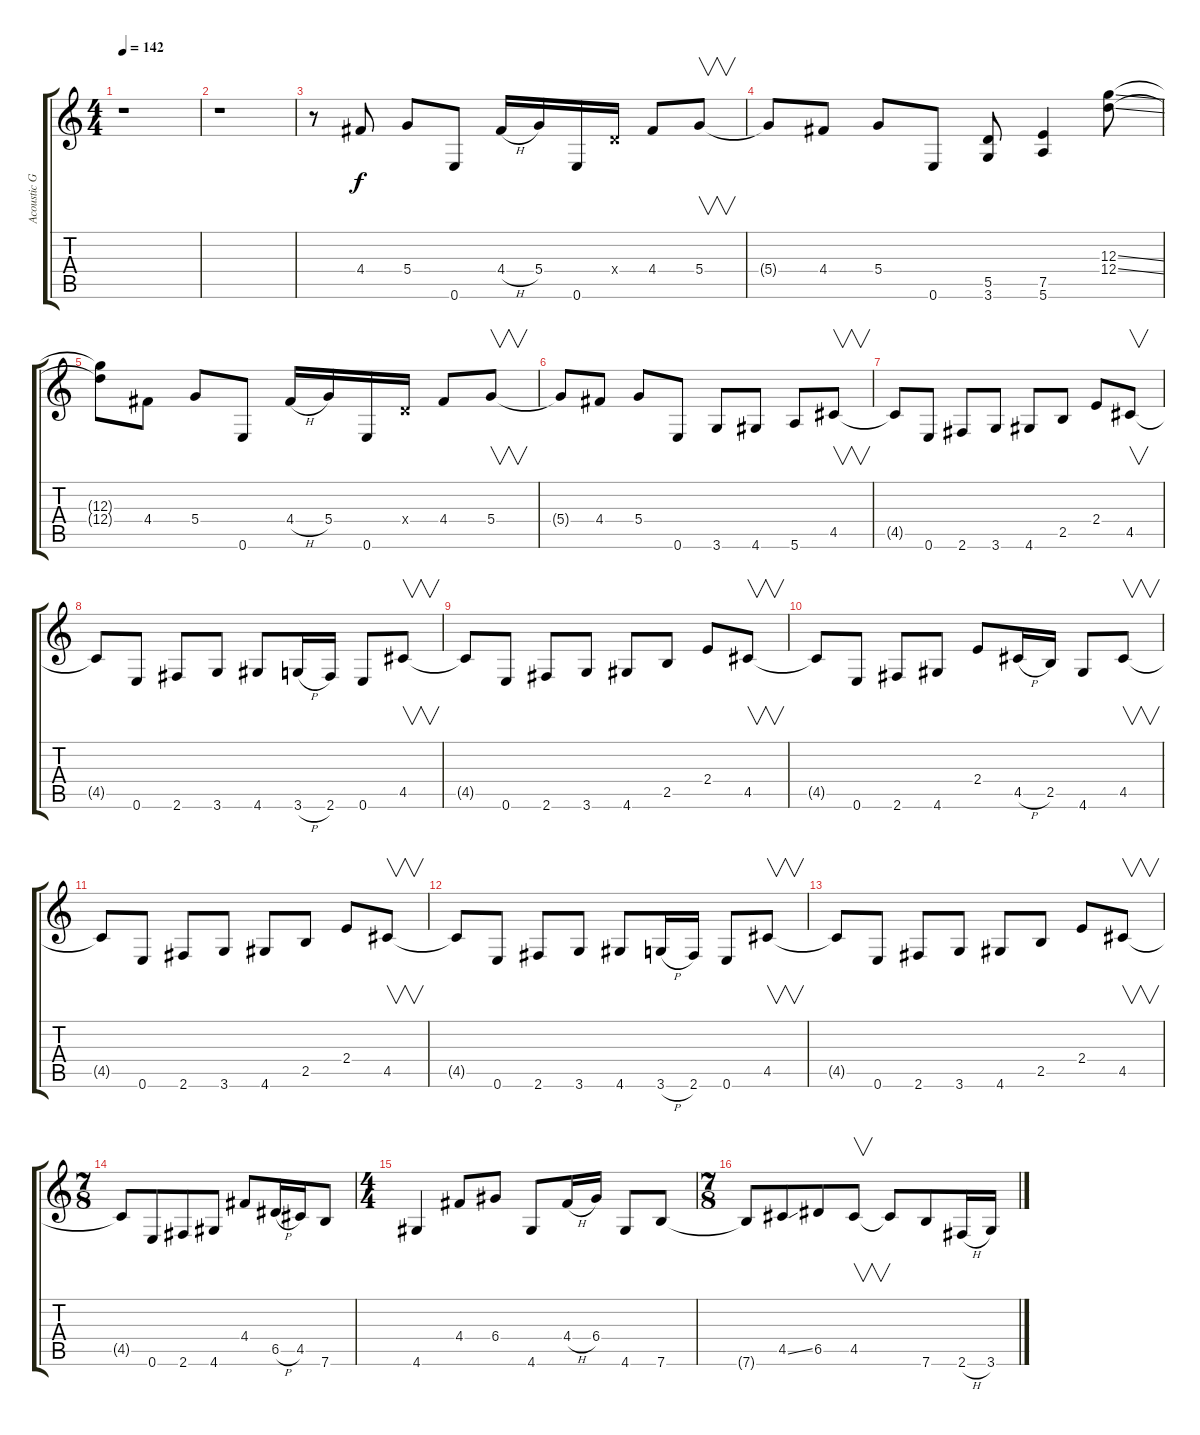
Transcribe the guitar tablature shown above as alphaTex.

\track ("Acoustic Guitar" "Acoustic G") {instrument acousticguitarsteel}
\staff {score tabs}
\tuning (E4 B3 G3 D3 A2 E2) {hide}
\ts (4 4)
\tempo 142
\clef g2
\ks c
r.1{dy f} |
r.1 |
r.8{instrument distortionguitar} 4.4.8 5.4.8 0.6.8 4.4{h}.16 5.4.16 0.6.16 0.4{x}.16 4.4.8 5.4.8{v} |
5.4{t}.8 4.4.8 5.4.8 0.6.8 (5.5 3.6).8 (7.5 5.6).4 (12.3{ss} 12.4{ss}).8 |
(12.3{t} 12.4{t}).8 4.4.8 5.4.8 0.6.8 4.4{h}.16 5.4.16 0.6.16 0.4{x}.16 4.4.8 5.4.8{v} |
5.4{t}.8 4.4.8 5.4.8 0.6.8 3.6.8 4.6.8 5.6.8 4.5.8{v} |
4.5{t}.8 0.6.8 2.6.8 3.6.8 4.6.8 2.5.8 2.4.8 4.5.8{v} |
4.5{t}.8 0.6.8 2.6.8 3.6.8 4.6.8 3.6{h}.16 2.6.16 0.6.8 4.5.8{v} |
4.5{t}.8 0.6.8 2.6.8 3.6.8 4.6.8 2.5.8 2.4.8 4.5.8{v} |
4.5{t}.8 0.6.8 2.6.8 4.6.8 2.4.8 4.5{h}.16 2.5.16 4.6.8 4.5.8{v} |
4.5{t}.8 0.6.8 2.6.8 3.6.8 4.6.8 2.5.8 2.4.8 4.5.8{v} |
4.5{t}.8 0.6.8 2.6.8 3.6.8 4.6.8 3.6{h}.16 2.6.16 0.6.8 4.5.8{v} |
4.5{t}.8 0.6.8 2.6.8 3.6.8 4.6.8 2.5.8 2.4.8 4.5.8{v} |
\ts (7 8)
4.5{t}.8 0.6.8 2.6.8 4.6.8 4.4.8 6.5{h}.16 4.5.16 7.6.8 |
\ts (4 4)
4.6.4 4.4.8 6.4.8 4.6.8 4.4{h}.16 6.4.16 4.6.8 7.6.8 |
\ts (7 8)
7.6{t}.8 4.5{ss}.8 6.5.8 4.5.8{v} 4.5{t}.8 7.6.8 2.6{h}.16 3.6.16
